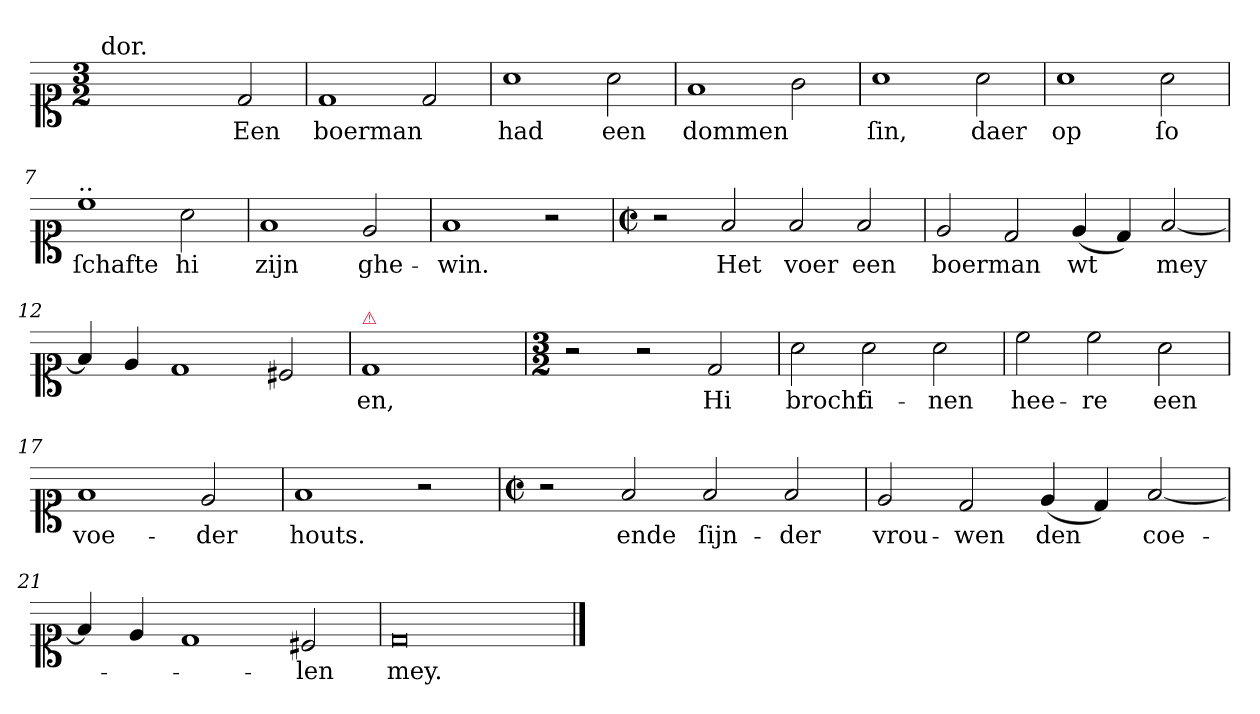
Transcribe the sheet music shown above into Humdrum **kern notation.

**kern	**text
*part1	*part1
*staff1	*staff1
*clefC1	*
*k[]	*
*D:dor	*
*M3/2	*
=1	=1
!LO:TX:a:t=dor.	!
2ryy	.
2ryy	.
2d	Een
=2	=2
1d	boerman
2d	.
=3	=3
1a	had
2a	een
=4	=4
1f	dommen
2g	.
=5	=5
1a	ſin,
2a	daer
=6	=6
1a	op
2a	ſo
=7	=7
!LO:TX:a:t=..	!
1cc	ſchafte
2a	hi
=8	=8
1f	zijn
2e	ghe-
=9	=9
1f	-win.
2r	.
=10	=10
*M4/2	*
*met(c|)	*
2r	.
2f	Het
2f	voer
2f	een
=11	=11
2e	boerman
2d	.
(4e	wt
4d)	.
[2f	mey
=12	=12
4f]	.
4e	.
1d	.
2c#X	.
=13	=13
!LO:TX:a:color=crimson:t=⚠	!
!LO:N:vis=1	!
0d	en,
=14	=14
*M3/2	*
2r	.
2r	.
2d	Hi
=15	=15
2a	brocht
2a	ſi-
2a	-nen
=16	=16
2cc	hee-
2cc	-re
2a	een
=17	=17
1f	voe-
2e	-der
=18	=18
1f	houts.
2r	.
=19	=19
*M4/2	*
*met(c|)	*
2r	.
2f	ende
2f	ſijn-
2f	-der
=20	=20
2e	vrou-
2d	-wen
(4e	den
4d)	.
[2f	coe-
=21	=21
4f]	.
4e	.
1d	.
2c#X	-len
=22	=22
0d/	mey.
==	==
*-	*-
